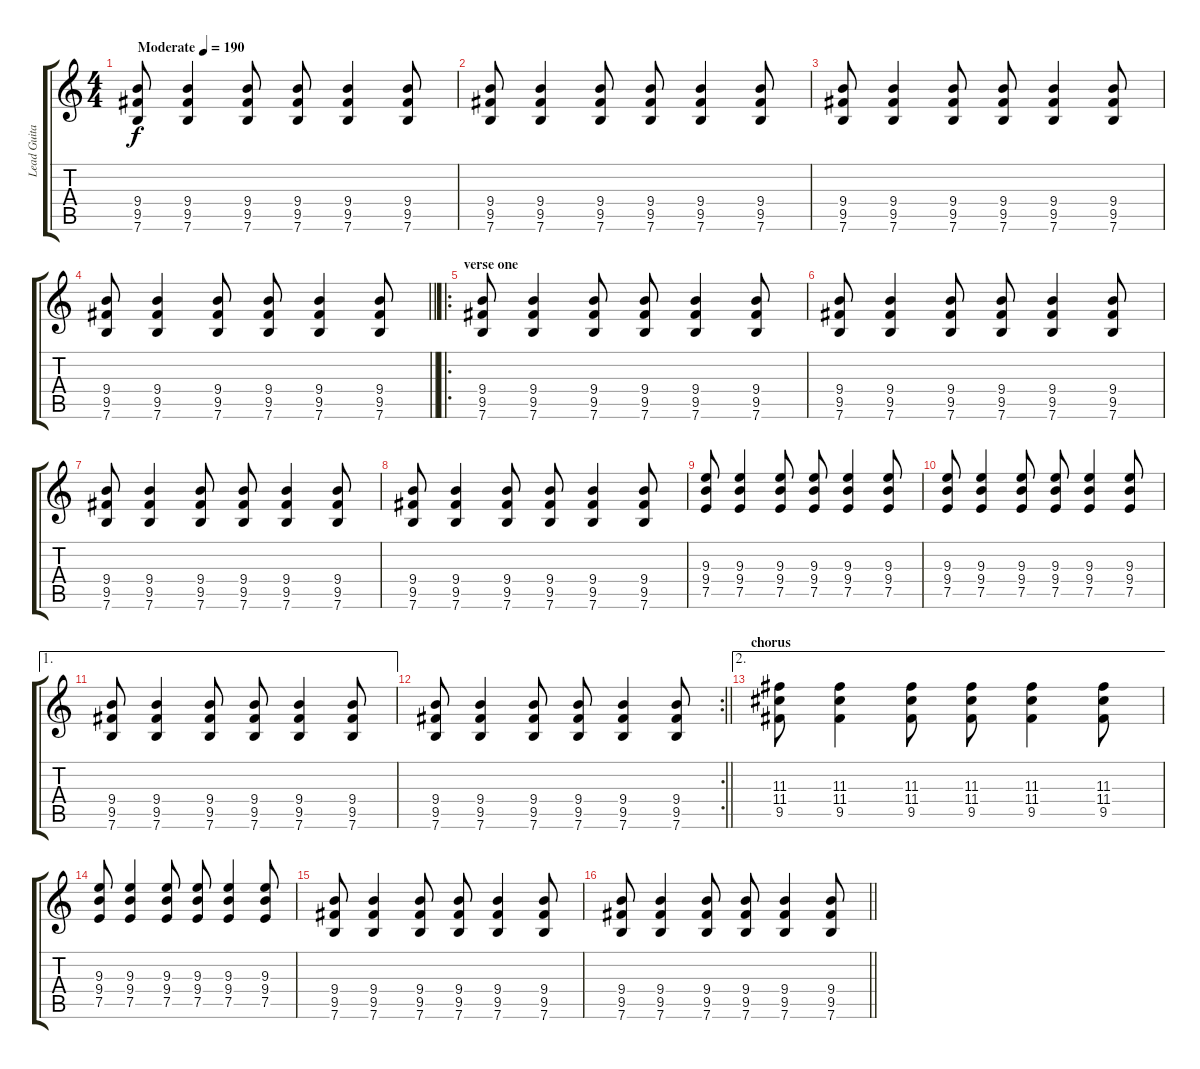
\track ("Lead Guitar (Phillip)" "Lead Guita") {instrument distortionguitar}
\staff {score tabs}
\tuning (E4 B3 G3 D3 A2 E2) {hide}
\ts (4 4)
\tempo (190 "Moderate")
\clef g2
\ks c
(9.4 9.5 7.6).8{dy f instrument distortionguitar} (9.4 9.5 7.6).4 (9.4 9.5 7.6).8 (9.4 9.5 7.6).8 (9.4 9.5 7.6).4 (9.4 9.5 7.6).8 |
(9.4 9.5 7.6).8 (9.4 9.5 7.6).4 (9.4 9.5 7.6).8 (9.4 9.5 7.6).8 (9.4 9.5 7.6).4 (9.4 9.5 7.6).8 |
(9.4 9.5 7.6).8 (9.4 9.5 7.6).4 (9.4 9.5 7.6).8 (9.4 9.5 7.6).8 (9.4 9.5 7.6).4 (9.4 9.5 7.6).8 |
\barLineRight lightlight
(9.4 9.5 7.6).8 (9.4 9.5 7.6).4 (9.4 9.5 7.6).8 (9.4 9.5 7.6).8 (9.4 9.5 7.6).4 (9.4 9.5 7.6).8 |
\ro
\section ("" "verse one")
(9.4 9.5 7.6).8 (9.4 9.5 7.6).4 (9.4 9.5 7.6).8 (9.4 9.5 7.6).8 (9.4 9.5 7.6).4 (9.4 9.5 7.6).8 |
(9.4 9.5 7.6).8 (9.4 9.5 7.6).4 (9.4 9.5 7.6).8 (9.4 9.5 7.6).8 (9.4 9.5 7.6).4 (9.4 9.5 7.6).8 |
(9.4 9.5 7.6).8 (9.4 9.5 7.6).4 (9.4 9.5 7.6).8 (9.4 9.5 7.6).8 (9.4 9.5 7.6).4 (9.4 9.5 7.6).8 |
(9.4 9.5 7.6).8 (9.4 9.5 7.6).4 (9.4 9.5 7.6).8 (9.4 9.5 7.6).8 (9.4 9.5 7.6).4 (9.4 9.5 7.6).8 |
(9.3 9.4 7.5).8 (9.3 9.4 7.5).4 (9.3 9.4 7.5).8 (9.3 9.4 7.5).8 (9.3 9.4 7.5).4 (9.3 9.4 7.5).8 |
(9.3 9.4 7.5).8 (9.3 9.4 7.5).4 (9.3 9.4 7.5).8 (9.3 9.4 7.5).8 (9.3 9.4 7.5).4 (9.3 9.4 7.5).8 |
\ae 1
(9.4 9.5 7.6).8 (9.4 9.5 7.6).4 (9.4 9.5 7.6).8 (9.4 9.5 7.6).8 (9.4 9.5 7.6).4 (9.4 9.5 7.6).8 |
\rc 2
\barLineRight lightlight
(9.4 9.5 7.6).8 (9.4 9.5 7.6).4 (9.4 9.5 7.6).8 (9.4 9.5 7.6).8 (9.4 9.5 7.6).4 (9.4 9.5 7.6).8 |
\ae 2
\section ("" "chorus")
(11.3 11.4 9.5).8 (11.3 11.4 9.5).4 (11.3 11.4 9.5).8 (11.3 11.4 9.5).8 (11.3 11.4 9.5).4 (11.3 11.4 9.5).8 |
(9.3 9.4 7.5).8 (9.3 9.4 7.5).4 (9.3 9.4 7.5).8 (9.3 9.4 7.5).8 (9.3 9.4 7.5).4 (9.3 9.4 7.5).8 |
(9.4 9.5 7.6).8 (9.4 9.5 7.6).4 (9.4 9.5 7.6).8 (9.4 9.5 7.6).8 (9.4 9.5 7.6).4 (9.4 9.5 7.6).8 |
\barLineRight lightlight
(9.4 9.5 7.6).8 (9.4 9.5 7.6).4 (9.4 9.5 7.6).8 (9.4 9.5 7.6).8 (9.4 9.5 7.6).4 (9.4 9.5 7.6).8
